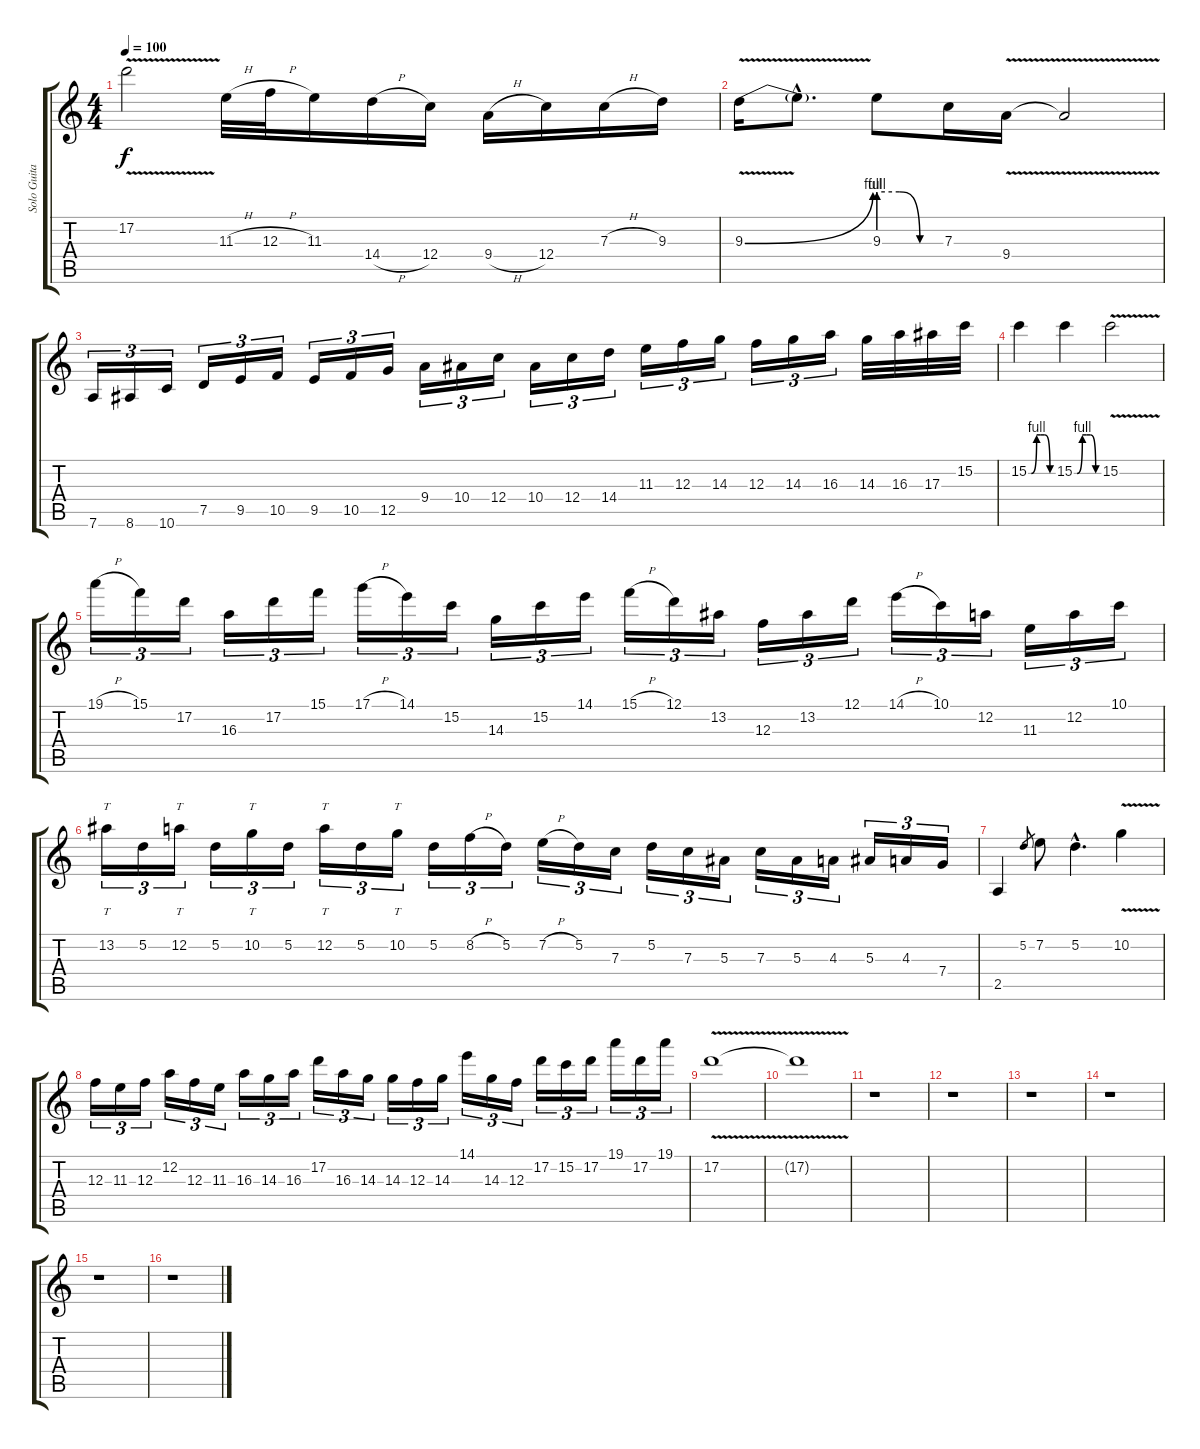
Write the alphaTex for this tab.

\track ("Solo Guitar" "Solo Guita") {instrument distortionguitar}
\staff {score tabs}
\tuning (D4 A3 F3 C3 G2 D2) {hide}
\ts (4 4)
\tempo 100
\clef g2
\ks c
17.2{v}.2{dy f} 11.3{h}.32 12.3{h}.32 11.3.16 14.4{h}.16 12.4.16 9.4{h}.16 12.4.16 7.3{h}.16 9.3.16 |
9.3{be (bend 0 0 60 4) v}.16 9.3{hac t}.8{d} 9.3{be (custom 0 4 20 4 40 0 60 0)}.8 7.3.16 9.4{v}.16 9.4{t}.2 |
7.6.16{tu (3 2)} 8.6.16{tu (3 2)} 10.6.16{tu (3 2)} 7.5.16{tu (3 2)} 9.5.16{tu (3 2)} 10.5.16{tu (3 2)} 9.5.16{tu (3 2)} 10.5.16{tu (3 2)} 12.5.16{tu (3 2)} 9.4.16{tu (3 2)} 10.4.16{tu (3 2)} 12.4.16{tu (3 2)} 10.4.16{tu (3 2)} 12.4.16{tu (3 2)} 14.4.16{tu (3 2)} 11.3.16{tu (3 2)} 12.3.16{tu (3 2)} 14.3.16{tu (3 2)} 12.3.16{tu (3 2)} 14.3.16{tu (3 2)} 16.3.16{tu (3 2)} 14.3.32 16.3.32 17.3.32 15.2.32 |
15.2{be (custom 0 0 7 0 20 4 30 4 40 4 53 0 60 0)}.4 15.2{be (custom 0 0 7 0 20 4 30 4 40 4 53 0 60 0)}.4 15.2{v}.2 |
19.1{h}.16{tu (3 2)} 15.1.16{tu (3 2)} 17.2.16{tu (3 2)} 16.3.16{tu (3 2)} 17.2.16{tu (3 2)} 15.1.16{tu (3 2)} 17.1{h}.16{tu (3 2)} 14.1.16{tu (3 2)} 15.2.16{tu (3 2)} 14.3.16{tu (3 2)} 15.2.16{tu (3 2)} 14.1.16{tu (3 2)} 15.1{h}.16{tu (3 2)} 12.1.16{tu (3 2)} 13.2.16{tu (3 2)} 12.3.16{tu (3 2)} 13.2.16{tu (3 2)} 12.1.16{tu (3 2)} 14.1{h}.16{tu (3 2)} 10.1.16{tu (3 2)} 12.2.16{tu (3 2)} 11.3.16{tu (3 2)} 12.2.16{tu (3 2)} 10.1.16{tu (3 2)} |
13.2.16{tt tu (3 2)} 5.2.16{tu (3 2)} 12.2.16{tt tu (3 2)} 5.2.16{tu (3 2)} 10.2.16{tt tu (3 2)} 5.2.16{tu (3 2)} 12.2.16{tt tu (3 2)} 5.2.16{tu (3 2)} 10.2.16{tt tu (3 2)} 5.2.16{tu (3 2)} 8.2{h}.16{tu (3 2)} 5.2.16{tu (3 2)} 7.2{h}.16{tu (3 2)} 5.2.16{tu (3 2)} 7.3.16{tu (3 2)} 5.2.16{tu (3 2)} 7.3.16{tu (3 2)} 5.3.16{tu (3 2)} 7.3.16{tu (3 2)} 5.3.16{tu (3 2)} 4.3.16{tu (3 2)} 5.3.16{tu (3 2)} 4.3.16{tu (3 2)} 7.4.16{tu (3 2)} |
2.5.4 5.2.8{gr} 7.2.8 5.2{hac}.4{d} 10.2{v}.4 |
12.3.16{tu (3 2)} 11.3.16{tu (3 2)} 12.3.16{tu (3 2)} 12.2.16{tu (3 2)} 12.3.16{tu (3 2)} 11.3.16{tu (3 2)} 16.3.16{tu (3 2)} 14.3.16{tu (3 2)} 16.3.16{tu (3 2)} 17.2.16{tu (3 2)} 16.3.16{tu (3 2)} 14.3.16{tu (3 2)} 14.3.16{tu (3 2)} 12.3.16{tu (3 2)} 14.3.16{tu (3 2)} 14.1.16{tu (3 2)} 14.3.16{tu (3 2)} 12.3.16{tu (3 2)} 17.2.16{tu (3 2)} 15.2.16{tu (3 2)} 17.2.16{tu (3 2)} 19.1.16{tu (3 2)} 17.2.16{tu (3 2)} 19.1.16{tu (3 2)} |
17.2{v}.1 |
17.2{t}.1 |
r.1 |
r.1 |
r.1 |
r.1 |
r.1 |
r.1
